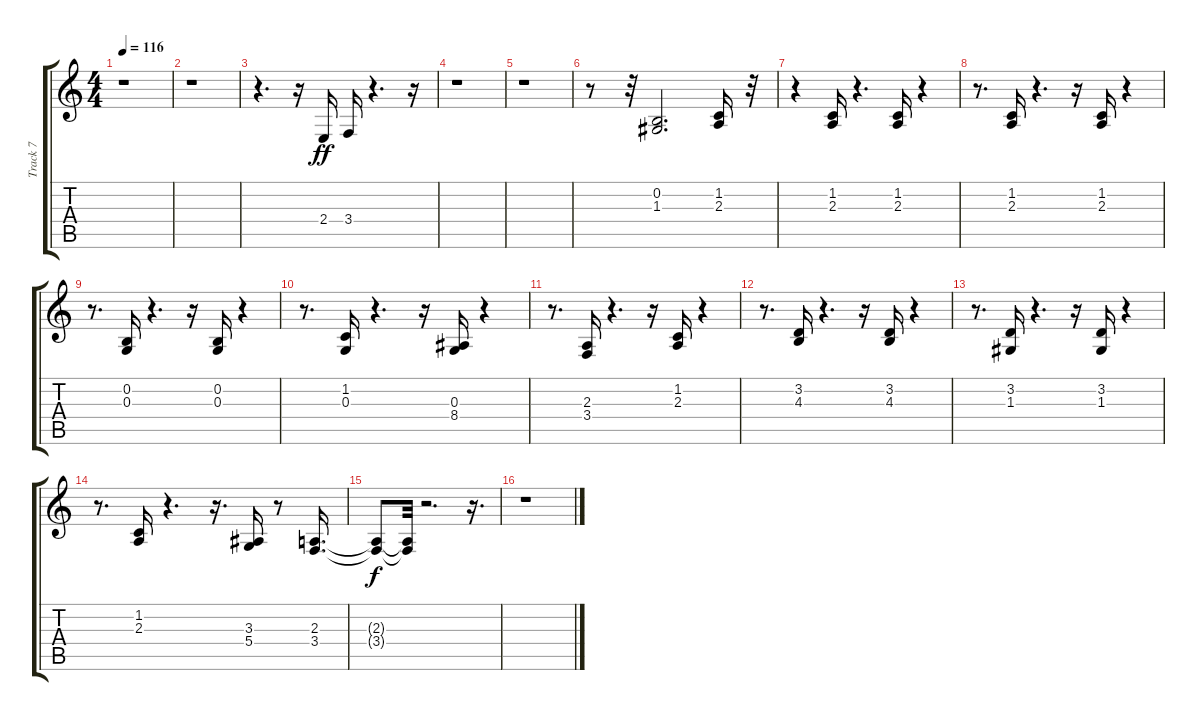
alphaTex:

\track ("Track 7" "Track 7") {instrument trombone}
\staff {score tabs}
\tuning (E4 B3 G3 D3 A2 E2) {hide}
\ts (4 4)
\tempo 116
\clef g2
\ks c
r.1{dy ff} |
r.1 |
r.4{d} r.16 2.4.16 3.4.16 r.4{d} r.16 |
r.1 |
r.1 |
r.8 r.32 (0.2 1.3).2{d} (1.2 2.3).16 r.32 |
r.4 (1.2 2.3).16 r.4{d} (1.2 2.3).16 r.4 |
r.8{d} (1.2 2.3).16 r.4{d} r.16 (1.2 2.3).16 r.4 |
r.8{d} (0.2 0.3).16 r.4{d} r.16 (0.2 0.3).16 r.4 |
r.8{d} (1.2 0.3).16 r.4{d} r.16 (0.3 8.4).16 r.4 |
r.8{d} (2.3 3.4).16 r.4{d} r.16 (1.2 2.3).16 r.4 |
r.8{d} (3.2 4.3).16 r.4{d} r.16 (3.2 4.3).16 r.4 |
r.8{d} (3.2 1.3).16 r.4{d} r.16 (3.2 1.3).16 r.4 |
r.8{d} (1.2 2.3).16 r.4{d} r.16{d} (3.3 5.4).16 r.8 (2.3 3.4).16{d} |
(2.3{t} 3.4{t}).8{dy f} (2.3{t} 3.4{t}).32 r.2{d} r.16{d} |
r.1
